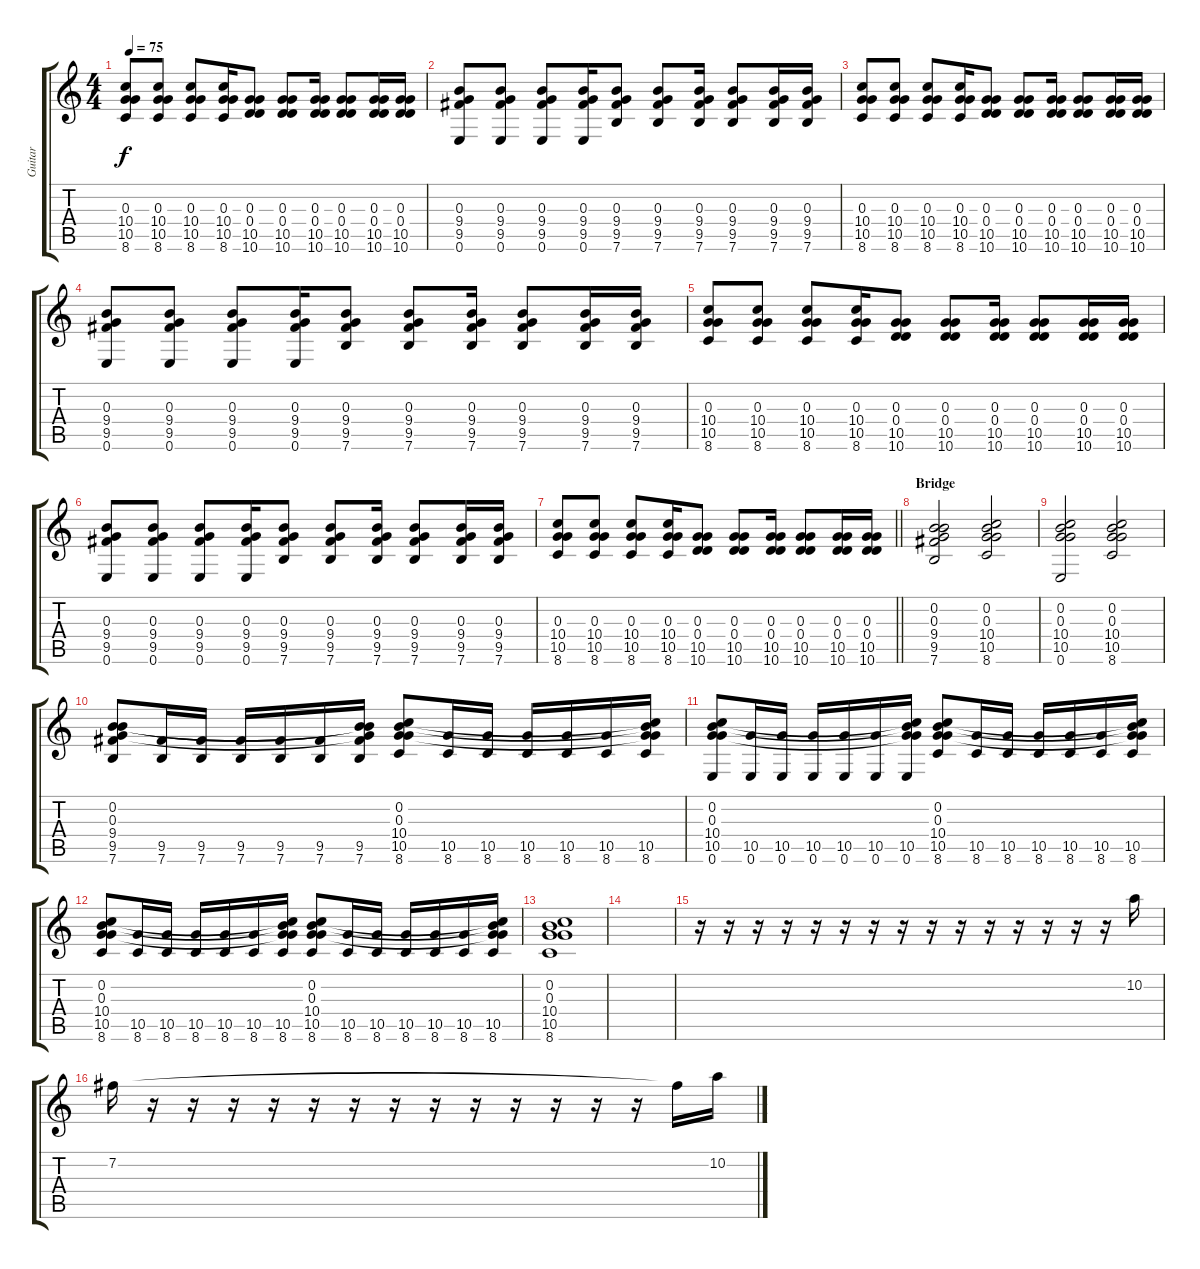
\track ("Guitar" "Guitar") {instrument overdrivenguitar}
\staff {score tabs}
\tuning (E4 B3 G3 D3 A2 E2) {hide}
\ts (4 4)
\tempo 75
\clef g2
\ks c
(0.3 10.4 10.5 8.6).8{dy f} (0.3 10.4 10.5 8.6).8 (0.3 10.4 10.5 8.6).8 (0.3 10.4 10.5 8.6).16 (0.3 0.4 10.5 10.6).8 (0.3 0.4 10.5 10.6).8 (0.3 0.4 10.5 10.6).16 (0.3 0.4 10.5 10.6).8 (0.3 0.4 10.5 10.6).16 (0.3 0.4 10.5 10.6).16 |
(0.3 9.4 9.5 0.6).8 (0.3 9.4 9.5 0.6).8 (0.3 9.4 9.5 0.6).8 (0.3 9.4 9.5 0.6).16 (0.3 9.4 9.5 7.6).8 (0.3 9.4 9.5 7.6).8 (0.3 9.4 9.5 7.6).16 (0.3 9.4 9.5 7.6).8 (0.3 9.4 9.5 7.6).16 (0.3 9.4 9.5 7.6).16 |
(0.3 10.4 10.5 8.6).8 (0.3 10.4 10.5 8.6).8 (0.3 10.4 10.5 8.6).8 (0.3 10.4 10.5 8.6).16 (0.3 0.4 10.5 10.6).8 (0.3 0.4 10.5 10.6).8 (0.3 0.4 10.5 10.6).16 (0.3 0.4 10.5 10.6).8 (0.3 0.4 10.5 10.6).16 (0.3 0.4 10.5 10.6).16 |
(0.3 9.4 9.5 0.6).8 (0.3 9.4 9.5 0.6).8 (0.3 9.4 9.5 0.6).8 (0.3 9.4 9.5 0.6).16 (0.3 9.4 9.5 7.6).8 (0.3 9.4 9.5 7.6).8 (0.3 9.4 9.5 7.6).16 (0.3 9.4 9.5 7.6).8 (0.3 9.4 9.5 7.6).16 (0.3 9.4 9.5 7.6).16 |
(0.3 10.4 10.5 8.6).8 (0.3 10.4 10.5 8.6).8 (0.3 10.4 10.5 8.6).8 (0.3 10.4 10.5 8.6).16 (0.3 0.4 10.5 10.6).8 (0.3 0.4 10.5 10.6).8 (0.3 0.4 10.5 10.6).16 (0.3 0.4 10.5 10.6).8 (0.3 0.4 10.5 10.6).16 (0.3 0.4 10.5 10.6).16 |
(0.3 9.4 9.5 0.6).8 (0.3 9.4 9.5 0.6).8 (0.3 9.4 9.5 0.6).8 (0.3 9.4 9.5 0.6).16 (0.3 9.4 9.5 7.6).8 (0.3 9.4 9.5 7.6).8 (0.3 9.4 9.5 7.6).16 (0.3 9.4 9.5 7.6).8 (0.3 9.4 9.5 7.6).16 (0.3 9.4 9.5 7.6).16 |
\barLineRight lightlight
(0.3 10.4 10.5 8.6).8 (0.3 10.4 10.5 8.6).8 (0.3 10.4 10.5 8.6).8 (0.3 10.4 10.5 8.6).16 (0.3 0.4 10.5 10.6).8 (0.3 0.4 10.5 10.6).8 (0.3 0.4 10.5 10.6).16 (0.3 0.4 10.5 10.6).8 (0.3 0.4 10.5 10.6).16 (0.3 0.4 10.5 10.6).16 |
\section ("" "Bridge")
(0.2 0.3 9.4 9.5 7.6).2 (0.2 0.3 10.4 10.5 8.6).2 |
(0.2 0.3 10.4 10.5 0.6).2 (0.2 0.3 10.4 10.5 8.6).2 |
(0.2 0.3 9.4 9.5 7.6).8 (9.5 7.6).16 (9.5 7.6).16 (9.5 7.6).16 (9.5 7.6).16 (9.5 7.6).16 (0.2{t} 0.3{t} 9.4{t} 9.5 7.6).16 (0.2 0.3 10.4 10.5 8.6).8 (10.5 8.6).16 (10.5 8.6).16 (10.5 8.6).16 (10.5 8.6).16 (10.5 8.6).16 (0.2{t} 0.3{t} 10.4{t} 10.5 8.6).16 |
(0.2 0.3 10.4 10.5 0.6).8 (10.5 0.6).16 (10.5 0.6).16 (10.5 0.6).16 (10.5 0.6).16 (10.5 0.6).16 (0.2{t} 0.3{t} 10.4{t} 10.5 0.6).16 (0.2 0.3 10.4 10.5 8.6).8 (10.5 8.6).16 (10.5 8.6).16 (10.5 8.6).16 (10.5 8.6).16 (10.5 8.6).16 (0.2{t} 0.3{t} 10.4{t} 10.5 8.6).16 |
(0.2 0.3 10.4 10.5 8.6).8 (10.5 8.6).16 (10.5 8.6).16 (10.5 8.6).16 (10.5 8.6).16 (10.5 8.6).16 (0.2{t} 0.3{t} 10.4{t} 10.5 8.6).16 (0.2 0.3 10.4 10.5 8.6).8 (10.5 8.6).16 (10.5 8.6).16 (10.5 8.6).16 (10.5 8.6).16 (10.5 8.6).16 (0.2{t} 0.3{t} 10.4{t} 10.5 8.6).16 |
(0.2 0.3 10.4 10.5 8.6).1 |
|
r.16 r.16 r.16 r.16 r.16 r.16 r.16 r.16 r.16 r.16 r.16 r.16 r.16 r.16 r.16 10.2.16 |
7.2.16 r.16 r.16 r.16 r.16 r.16 r.16 r.16 r.16 r.16 r.16 r.16 r.16 r.16 7.2{t}.16 10.2.16
